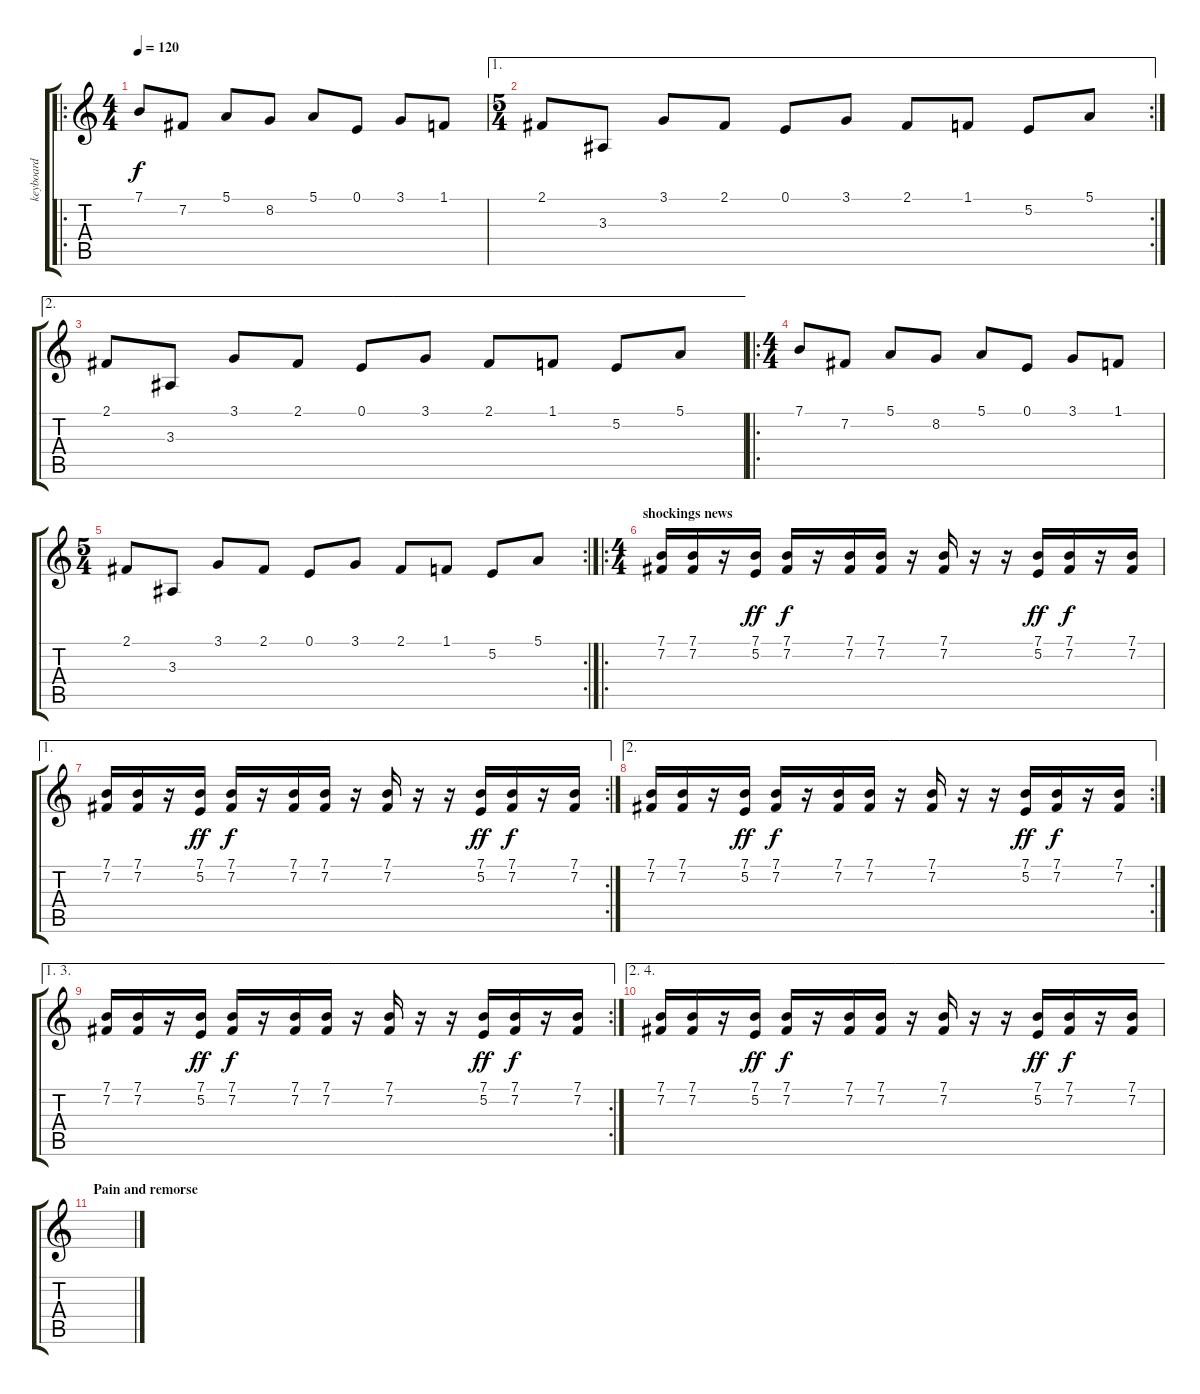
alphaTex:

\track ("keyboard" "keyboard") {instrument lead1square}
\staff {score tabs}
\tuning (E4 B3 G3 D3 A2 E2) {hide}
\ro
\ts (4 4)
\tempo 120
\clef g2
\ks c
7.1.8{dy f} 7.2.8 5.1.8 8.2.8 5.1.8 0.1.8 3.1.8 1.1.8 |
\ae 1
\rc 2
\ts (5 4)
2.1.8 3.3.8 3.1.8 2.1.8 0.1.8 3.1.8 2.1.8 1.1.8 5.2.8 5.1.8 |
\ae 2
2.1.8 3.3.8 3.1.8 2.1.8 0.1.8 3.1.8 2.1.8 1.1.8 5.2.8 5.1.8 |
\ro
\ts (4 4)
7.1.8 7.2.8 5.1.8 8.2.8 5.1.8 0.1.8 3.1.8 1.1.8 |
\rc 2
\ts (5 4)
2.1.8 3.3.8 3.1.8 2.1.8 0.1.8 3.1.8 2.1.8 1.1.8 5.2.8 5.1.8 |
\ro
\ts (4 4)
\section ("" "shockings news")
(7.1 7.2).16{volume 10 instrument lead1square} (7.1 7.2).16 r.16 (7.1 5.2).16{dy ff} (7.1 7.2).16{dy f} r.16 (7.1 7.2).16 (7.1 7.2).16 r.16 (7.1 7.2).16 r.16 r.16 (7.1 5.2).16{dy ff} (7.1 7.2).16{dy f} r.16 (7.1 7.2).16 |
\ae 1
\rc 2
(7.1 7.2).16 (7.1 7.2).16 r.16 (7.1 5.2).16{dy ff} (7.1 7.2).16{dy f} r.16 (7.1 7.2).16 (7.1 7.2).16 r.16 (7.1 7.2).16 r.16 r.16 (7.1 5.2).16{dy ff} (7.1 7.2).16{dy f} r.16 (7.1 7.2).16 |
\ae 2
\rc 2
(7.1 7.2).16 (7.1 7.2).16 r.16 (7.1 5.2).16{dy ff} (7.1 7.2).16{dy f} r.16 (7.1 7.2).16 (7.1 7.2).16 r.16 (7.1 7.2).16 r.16 r.16 (7.1 5.2).16{dy ff} (7.1 7.2).16{dy f} r.16 (7.1 7.2).16 |
\ae (1 3)
\rc 2
(7.1 7.2).16 (7.1 7.2).16 r.16 (7.1 5.2).16{dy ff} (7.1 7.2).16{dy f} r.16 (7.1 7.2).16 (7.1 7.2).16 r.16 (7.1 7.2).16 r.16 r.16 (7.1 5.2).16{dy ff} (7.1 7.2).16{dy f} r.16 (7.1 7.2).16 |
\ae (2 4)
(7.1 7.2).16 (7.1 7.2).16 r.16 (7.1 5.2).16{dy ff} (7.1 7.2).16{dy f} r.16 (7.1 7.2).16 (7.1 7.2).16 r.16 (7.1 7.2).16 r.16 r.16 (7.1 5.2).16{dy ff} (7.1 7.2).16{dy f} r.16 (7.1 7.2).16 |
\section ("" "Pain and remorse")
